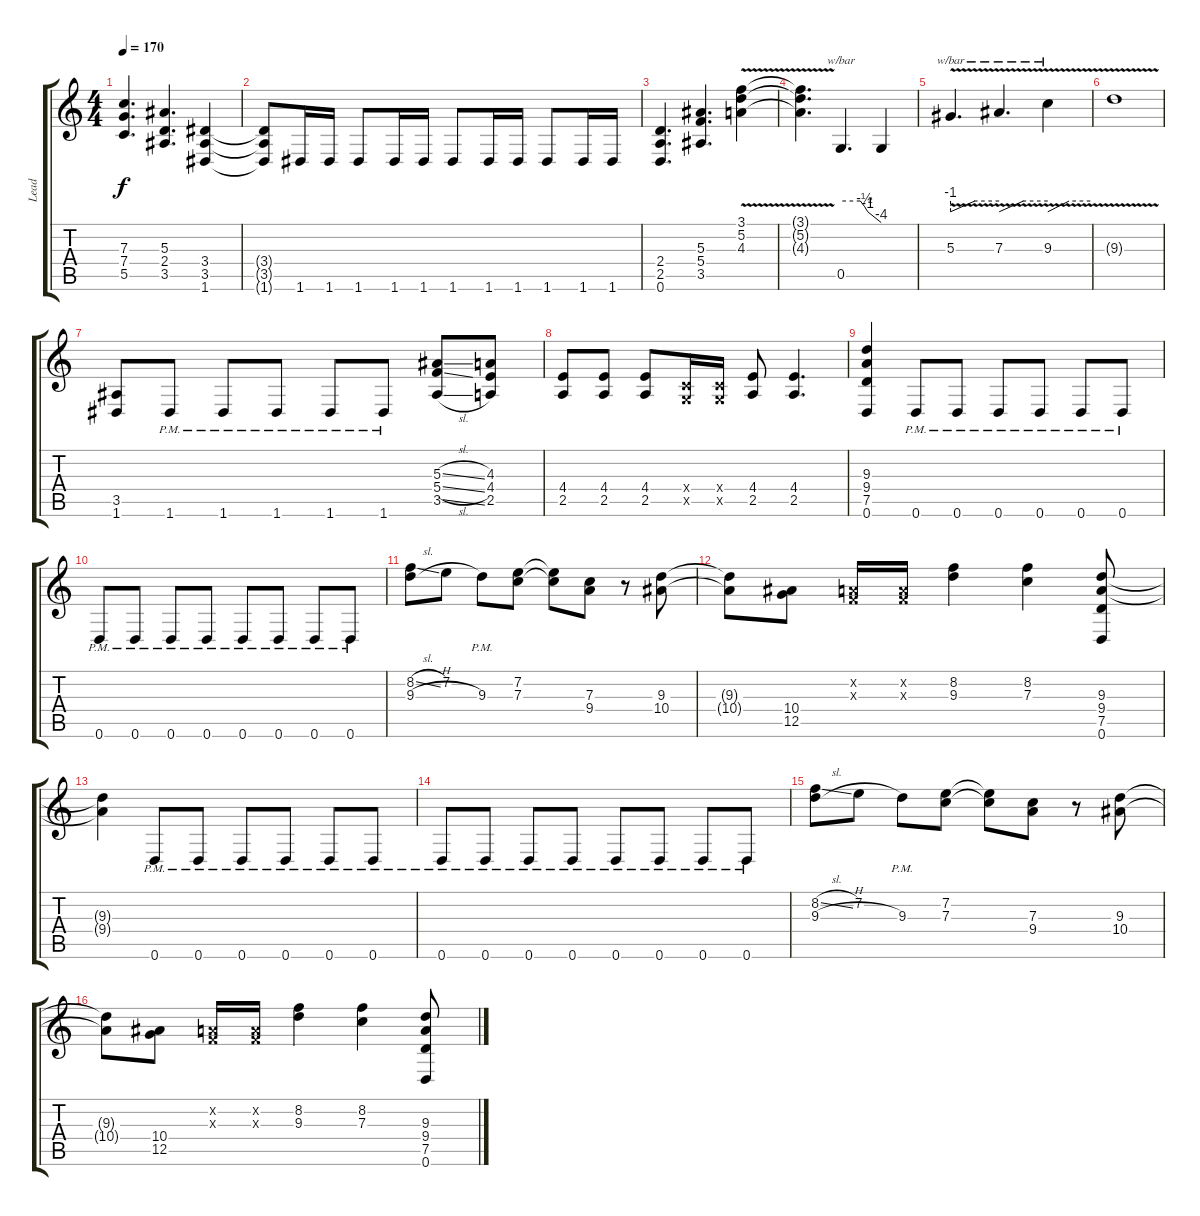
\track ("Lead " "Lead ") {instrument distortionguitar}
\staff {score tabs}
\tuning (D4 A3 F3 C3 G2 D2) {hide}
\ts (4 4)
\tempo 170
\clef g2
\ks c
(7.3 7.4 5.5).4{d dy f} (5.3 2.4 3.5).4{d} (3.4 3.5 1.6).4 |
(3.4{t} 3.5{t} 1.6{t}).8 1.6.16 1.6.16 1.6.8 1.6.16 1.6.16 1.6.8 1.6.16 1.6.16 1.6.8 1.6.16 1.6.16 |
(2.4 2.5 0.6).4{d} (5.3 5.4 3.5).4{d} (3.1{v} 5.2{v} 4.3{v}).4 |
(3.1{t} 5.2{t} 4.3{t}).4{d} 0.5.4{d tbe (custom default 0 0 29 0 35 -2 40 -4 60 -16)} 0.5{t}.4 |
5.3{v}.4{d tbe (custom default 0 -4 30 0 60 0)} 7.3{v}.4{d tbe (custom default 0 -4 30 0 60 0)} 9.3{v}.4{tbe (custom default 0 -4 30 0 60 0)} |
9.3{t}.1 |
(3.5 1.6).8 1.6{pm}.8 1.6{pm}.8 1.6{pm}.8 1.6{pm}.8 1.6{pm}.8 (5.3{sl} 5.4{sl} 3.5{sl}).8 (4.3 4.4 2.5).8 |
(4.4 2.5).8 (4.4 2.5).8 (4.4 2.5).8 (0.4{x} 0.5{x}).16 (0.4{x} 0.5{x}).16 (4.4 2.5).8 (4.4 2.5).4{d} |
(9.3 9.4 7.5 0.6).4 0.6{pm}.8 0.6{pm}.8 0.6{pm}.8 0.6{pm}.8 0.6{pm}.8 0.6{pm}.8 |
0.6{pm}.8 0.6{pm}.8 0.6{pm}.8 0.6{pm}.8 0.6{pm}.8 0.6{pm}.8 0.6{pm}.8 0.6{pm}.8 |
(8.2{sl} 9.3{h}).8 7.2.8 9.3{pm}.8 (7.2 7.3).8 (7.2{t} 7.3{t}).8 (7.3 9.4).8 r.8 (9.3 10.4).8 |
(9.3{t} 10.4{t}).8 (10.4 12.5).8 (0.2{x} 0.3{x}).16 (0.2{x} 0.3{x}).16 (8.2 9.3).4 (8.2 7.3).4 (9.3 9.4 7.5 0.6).8 |
(9.3{t} 9.4{t}).4 0.6{pm}.8 0.6{pm}.8 0.6{pm}.8 0.6{pm}.8 0.6{pm}.8 0.6{pm}.8 |
0.6{pm}.8 0.6{pm}.8 0.6{pm}.8 0.6{pm}.8 0.6{pm}.8 0.6{pm}.8 0.6{pm}.8 0.6{pm}.8 |
(8.2{sl} 9.3{h}).8 7.2.8 9.3{pm}.8 (7.2 7.3).8 (7.2{t} 7.3{t}).8 (7.3 9.4).8 r.8 (9.3 10.4).8 |
(9.3{t} 10.4{t}).8 (10.4 12.5).8 (0.2{x} 0.3{x}).16 (0.2{x} 0.3{x}).16 (8.2 9.3).4 (8.2 7.3).4 (9.3 9.4 7.5 0.6).8
